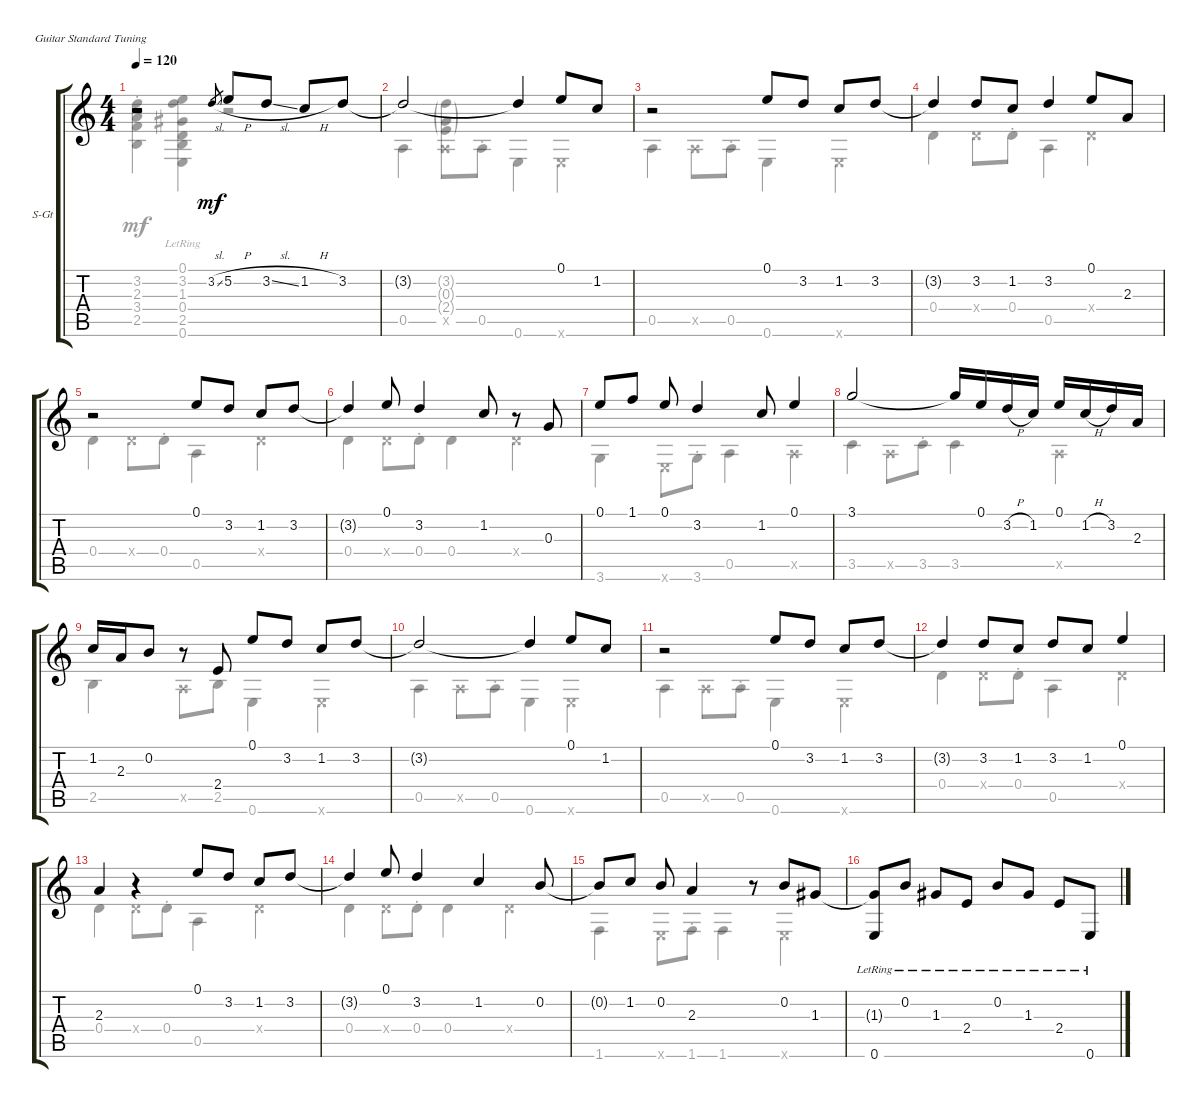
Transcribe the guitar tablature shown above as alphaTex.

\defaultSystemsLayout 4
\bracketExtendMode groupsimilarinstruments
\firstSystemTrackNameOrientation horizontal
\otherSystemsTrackNameOrientation horizontal
\track ("Steel Guitar" "S-Gt") {instrument acousticguitarsteel}
\staff {score tabs}
\tuning (E4 B3 G3 D3 A2 E2)
\voice
\ts (4 4)
\tempo 120
\clef g2
\ks c
r.2{dy mf} 3.2{sl}.8{gr} 5.2{h}.8 3.2{sl}.8 1.2{h}.8 3.2.8 |
3.2{t}.2 3.2{t}.4 0.1.8 1.2.8 |
r.2 0.1.8 3.2.8 1.2.8 3.2.8 |
3.2{t}.4 3.2.8 1.2.8 3.2.4 0.1.8 2.3.8 |
r.2 0.1.8 3.2.8 1.2.8 3.2.8 |
3.2{t}.4 0.1.8 3.2.4 1.2.8 r.8 0.3.8 |
0.1.8 1.1.8 0.1.8 3.2.4 1.2.8 0.1.4 |
3.1.2 3.1{t}.16 0.1.16 3.2{h}.16 1.2.16 0.1.16 1.2{h}.16 3.2.16 2.3.16 |
1.2.16 2.3.16 0.2.8 r.8 2.4.8 0.1.8 3.2.8 1.2.8 3.2.8 |
3.2{t}.2 3.2{t}.4 0.1.8 1.2.8 |
r.2 0.1.8 3.2.8 1.2.8 3.2.8 |
3.2{t}.4 3.2.8 1.2.8 3.2.8 1.2.8 0.1.4 |
2.3.4 r.4 0.1.8 3.2.8 1.2.8 3.2.8 |
3.2{t}.4 0.1.8 3.2.4 1.2.4 0.2.8 |
0.2{t}.8 1.2.8 0.2.8 2.3.4 r.8 0.2.8 1.3.8 |
\scale
0.371786 (0.6{lr} 1.3{lr t}).8 0.2{lr}.8 1.3{lr}.8 2.4{lr}.8 0.2{lr}.8 1.3{lr}.8 2.4{lr}.8 0.6{lr}.8
\voice
\clef g2
\ottava regular
\simile none
\ks c
(2.5{st} 3.4{st} 2.3{st} 3.2).4{dy mf} (0.6 2.5 0.4{lr} 1.3{lr} 3.2 0.1).4 r.2 |
0.5.4 (0.5{x} 3.2{g} 0.3{g} 2.4{g}).8 0.5{st}.8 0.6.4 0.6{x}.4 |
0.5.4 0.5{x}.8 0.5{st}.8 0.6.4 0.6{x}.4 |
0.4.4 0.4{x}.8 0.4{st}.8 0.5.4 0.4{x}.4 |
0.4.4 0.4{x}.8 0.4{st}.8 0.5.4 0.4{x}.4 |
0.4.4 0.4{x}.8 0.4{st}.8 0.4.4 0.4{x}.4 |
3.6.4 0.6{x}.8 3.6{st}.8 0.5.4 0.5{x}.4 |
3.5.4 0.5{x}.8 3.5{st}.8 3.5.4 0.5{x}.4 |
2.5.4 0.5{x}.8 2.5.8 0.6.4 0.6{x}.4 |
0.5.4 0.5{x}.8 0.5{st}.8 0.6.4 0.6{x}.4 |
0.5.4 0.5{x}.8 0.5{st}.8 0.6.4 0.6{x}.4 |
0.4.4 0.4{x}.8 0.4{st}.8 0.5.4 0.4{x}.4 |
0.4.4 0.4{x}.8 0.4{st}.8 0.5.4 0.4{x}.4 |
0.4.4 0.4{x}.8 0.4{st}.8 0.4.4 0.4{x}.4 |
1.6.4 0.6{x}.8 1.6{st}.8 1.6.4 0.6{x}.4 |
\scale
0.371786
